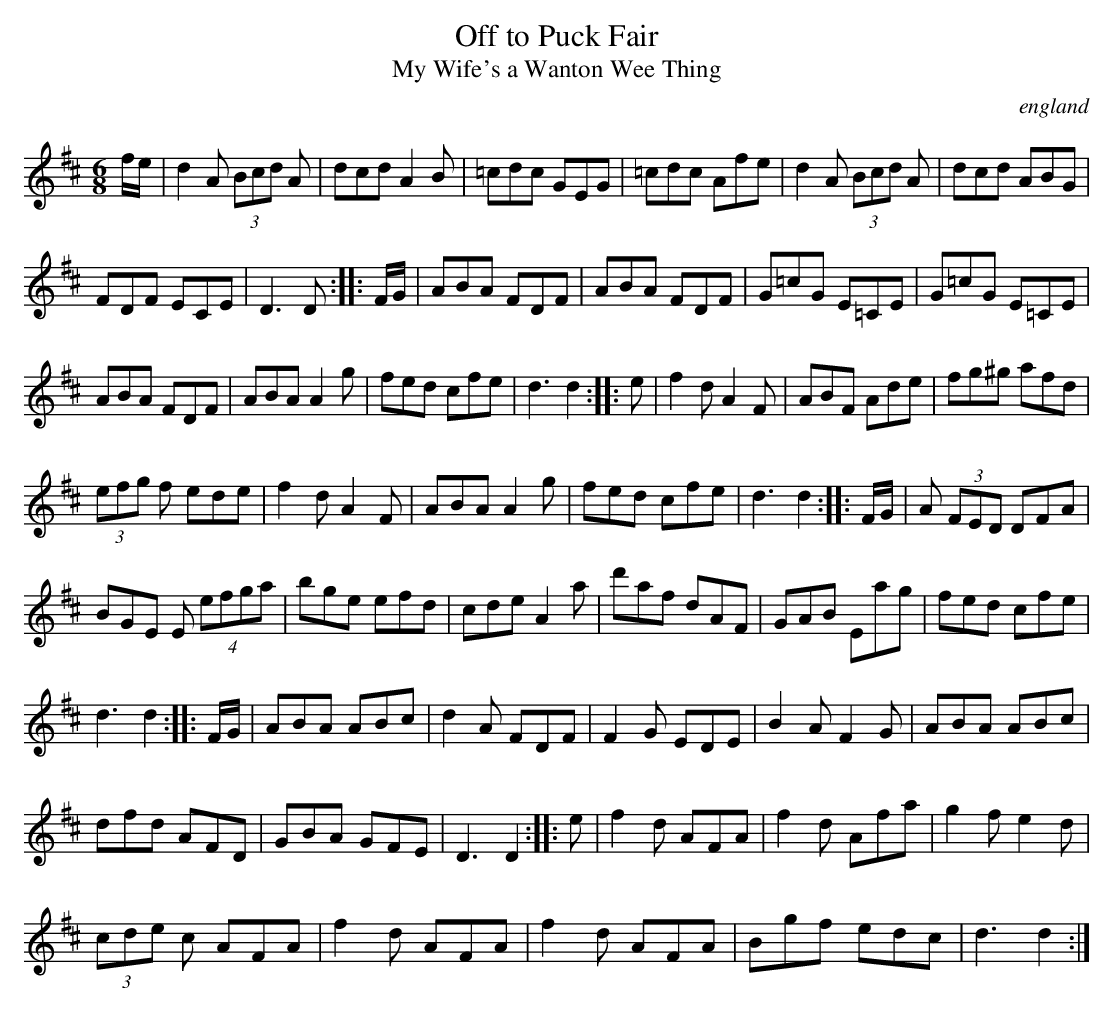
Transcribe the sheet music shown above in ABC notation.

X:1
T:Off to Puck Fair
T:My Wife's a Wanton Wee Thing
O:england
M:6/8
L:1/8
K:D
f/e/|d2 A (3Bcd A|dcd A2 B|=cdc GEG|=cdc Afe|d2 A (3Bcd A|dcd ABG|
FDF ECE|D3 D::F/G/|ABA FDF|ABA FDF|G=cG E=CE|G=cG E=CE|
ABA FDF|ABA A2 g|fed cfe|d3 d2::e|f2 d A2 F|ABF Ade|fg^g afd|
(3efg f ede|f2 d A2 F|ABA A2 g|fed cfe|d3 d2::F/G/|A (3FED DFA|
BGE E (4efga|bge efd|cde A2 a|d'af dAF|GAB Eag|fed cfe|
d3 d2::F/G/|ABA ABc|d2 A FDF|F2 G EDE|B2 A F2 G|ABA ABc|
dfd AFD|GBA GFE|D3 D2::e|f2 d AFA|f2 d Afa|g2 f e2 d|
(3cde c AFA|f2 d AFA|f2 d AFA|Bgf edc|d3 d2:|]
